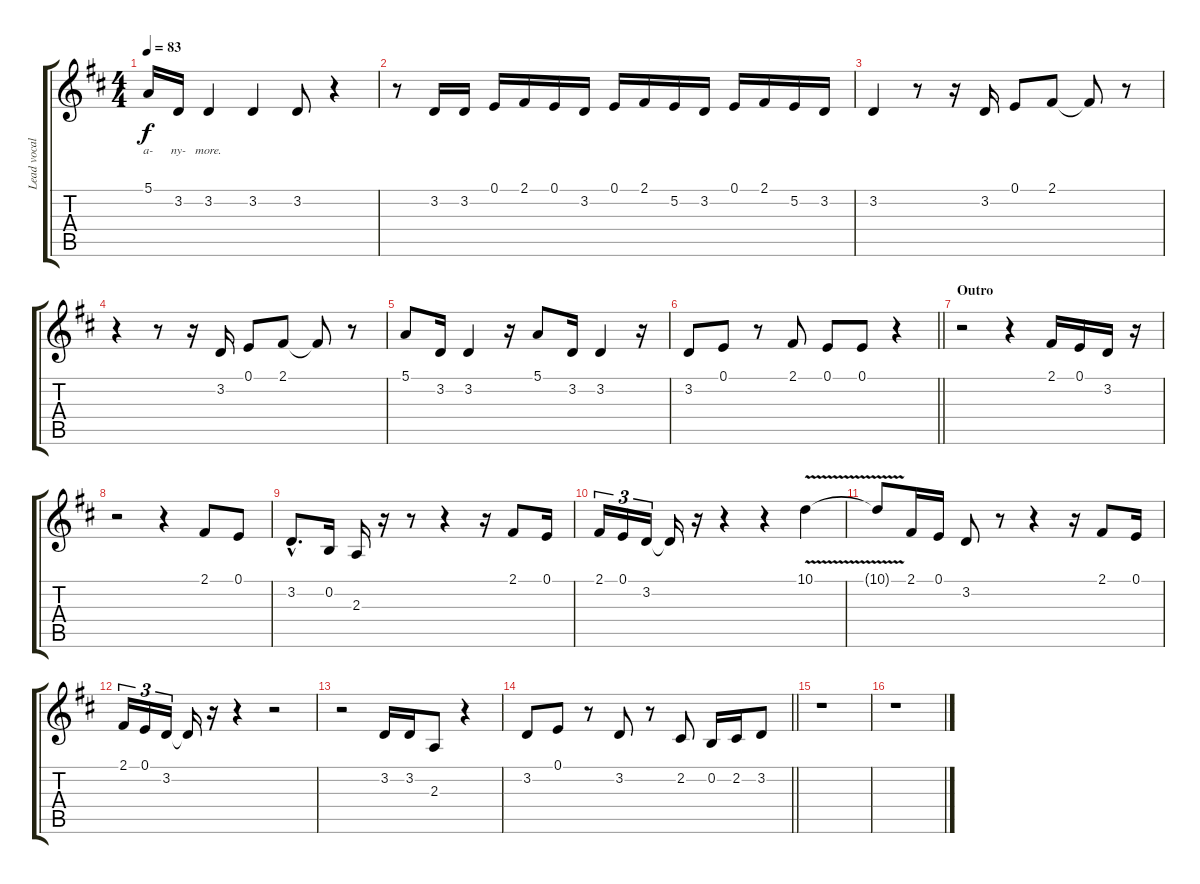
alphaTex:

\track ("Lead vocal - Henley" "Lead vocal") {instrument flute}
\staff {score tabs}
\tuning (E4 B3 G3 D3 A2 E2) {hide}
\ts (4 4)
\tempo 83
\clef g2
\ks d
5.1.16{lyrics (0 "a-") lyrics (1 "") lyrics (2 "") lyrics (3 "") lyrics (4 "") dy f} 3.2.16{lyrics (0 "ny-") lyrics (1 "") lyrics (2 "") lyrics (3 "") lyrics (4 "")} 3.2.4{lyrics (0 "more.") lyrics (1 "") lyrics (2 "") lyrics (3 "") lyrics (4 "")} 3.2.4 3.2.8 r.4 |
r.8 3.2.16 3.2.16 0.1.16 2.1.16 0.1.16 3.2.16 0.1.16 2.1.16 5.2.16 3.2.16 0.1.16 2.1.16 5.2.16 3.2.16 |
3.2.4 r.8 r.16 3.2.16 0.1.8 2.1.8 2.1{t}.8 r.8 |
r.4 r.8 r.16 3.2.16 0.1.8 2.1.8 2.1{t}.8 r.8 |
5.1.8 3.2.16 3.2.4 r.16 5.1.8 3.2.16 3.2.4 r.16 |
\barLineRight lightlight
3.2.8 0.1.8 r.8 2.1.8 0.1.8 0.1.8 r.4 |
\section ("" "Outro")
r.2 r.4 2.1.16 0.1.16 3.2.16 r.16 |
r.2 r.4 2.1.8 0.1.8 |
3.2{hac}.8{d} 0.2.16 2.3.16 r.16 r.8 r.4 r.16 2.1.8 0.1.16 |
2.1.16{tu (3 2)} 0.1.16{tu (3 2)} 3.2.16{tu (3 2)} 3.2{t}.16 r.16 r.4 r.4 10.1{v}.4 |
10.1{t}.8 2.1.16 0.1.16 3.2.8 r.8 r.4 r.16 2.1.8 0.1.16 |
2.1.16{tu (3 2)} 0.1.16{tu (3 2)} 3.2.16{tu (3 2)} 3.2{t}.16 r.16 r.4 r.2 |
r.2 3.2.16 3.2.16 2.3.8 r.4 |
\barLineRight lightlight
3.2.8 0.1.8 r.8 3.2.8 r.8 2.2.8 0.2.16 2.2.16 3.2.8 |
r.1 |
r.1
